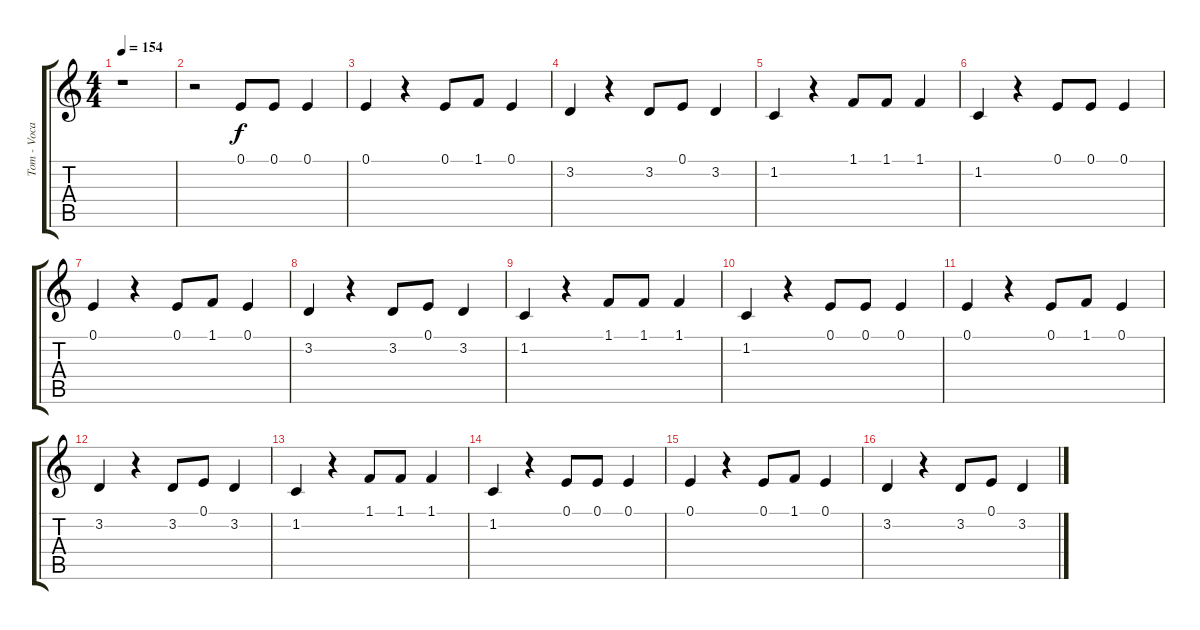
\track ("Tom - Vocals" "Tom - Voca") {instrument synthbrass2}
\staff {score tabs}
\tuning (E4 B3 G3 D3 A2 E2) {hide}
\ts (4 4)
\tempo 154
\clef g2
\ks c
r.1{dy f} |
r.2 0.1.8 0.1.8 0.1.4 |
0.1.4 r.4 0.1.8 1.1.8 0.1.4 |
3.2.4 r.4 3.2.8 0.1.8 3.2.4 |
1.2.4 r.4 1.1.8 1.1.8 1.1.4 |
1.2.4 r.4 0.1.8 0.1.8 0.1.4 |
0.1.4 r.4 0.1.8 1.1.8 0.1.4 |
3.2.4 r.4 3.2.8 0.1.8 3.2.4 |
1.2.4 r.4 1.1.8 1.1.8 1.1.4 |
1.2.4 r.4 0.1.8 0.1.8 0.1.4 |
0.1.4 r.4 0.1.8 1.1.8 0.1.4 |
3.2.4 r.4 3.2.8 0.1.8 3.2.4 |
1.2.4 r.4 1.1.8 1.1.8 1.1.4 |
1.2.4 r.4 0.1.8 0.1.8 0.1.4 |
0.1.4 r.4 0.1.8 1.1.8 0.1.4 |
3.2.4 r.4 3.2.8 0.1.8 3.2.4
